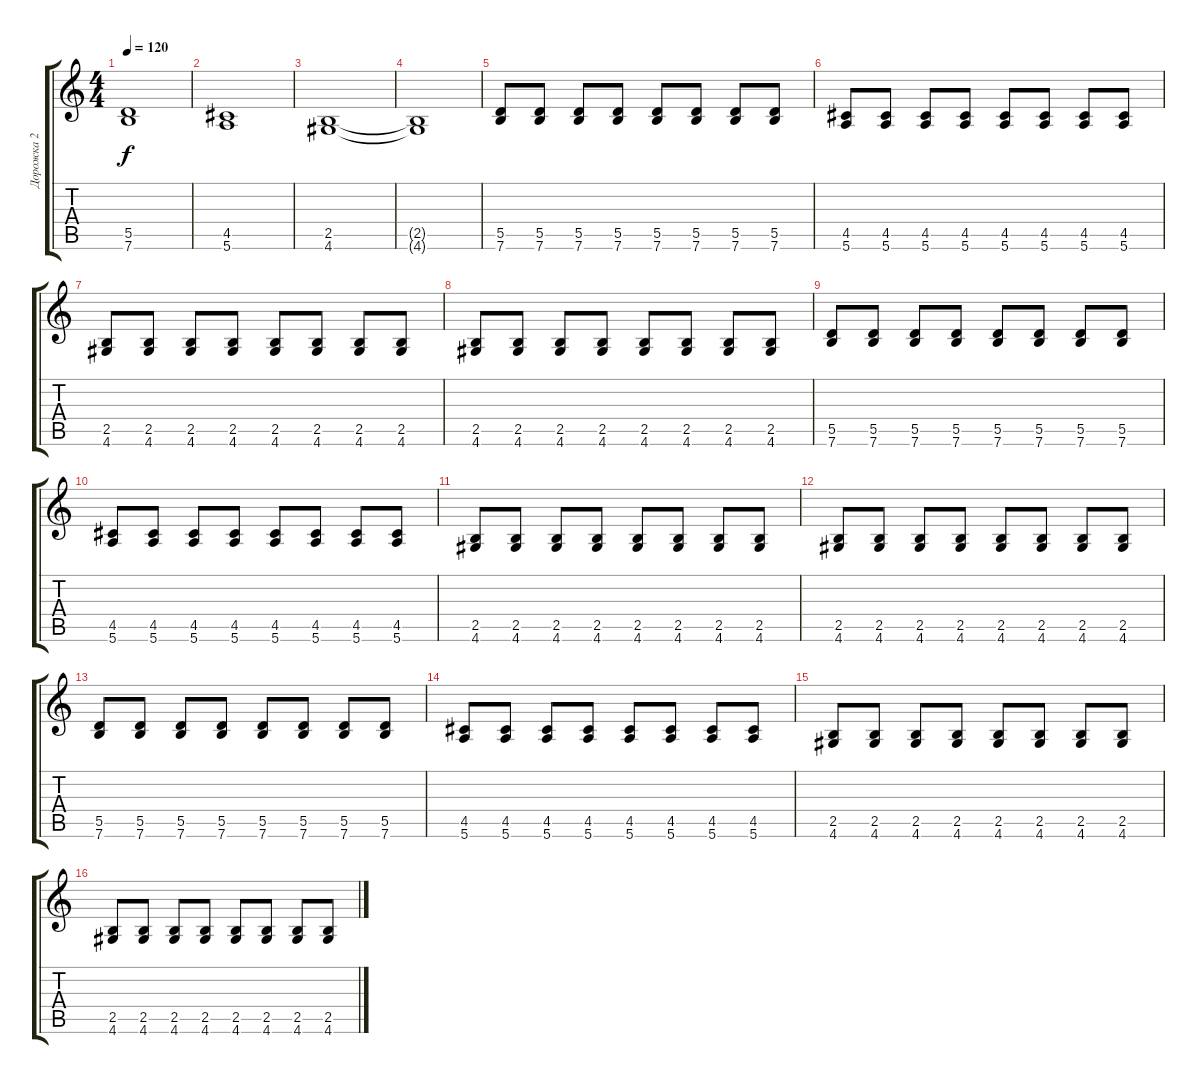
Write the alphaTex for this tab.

\track ("Дорожка 2" "Дорожка 2") {instrument electricguitarclean}
\staff {score tabs}
\tuning (E4 B3 G3 D3 A2 E2) {hide}
\ts (4 4)
\tempo 120
\clef g2
\ks c
(5.5 7.6).1{dy f} |
(4.5 5.6).1 |
(2.5 4.6).1 |
(2.5{t} 4.6{t}).1 |
(5.5 7.6).8 (5.5 7.6).8 (5.5 7.6).8 (5.5 7.6).8 (5.5 7.6).8 (5.5 7.6).8 (5.5 7.6).8 (5.5 7.6).8 |
(4.5 5.6).8 (4.5 5.6).8 (4.5 5.6).8 (4.5 5.6).8 (4.5 5.6).8 (4.5 5.6).8 (4.5 5.6).8 (4.5 5.6).8 |
(2.5 4.6).8 (2.5 4.6).8 (2.5 4.6).8 (2.5 4.6).8 (2.5 4.6).8 (2.5 4.6).8 (2.5 4.6).8 (2.5 4.6).8 |
(2.5 4.6).8 (2.5 4.6).8 (2.5 4.6).8 (2.5 4.6).8 (2.5 4.6).8 (2.5 4.6).8 (2.5 4.6).8 (2.5 4.6).8 |
(5.5 7.6).8 (5.5 7.6).8 (5.5 7.6).8 (5.5 7.6).8 (5.5 7.6).8 (5.5 7.6).8 (5.5 7.6).8 (5.5 7.6).8 |
(4.5 5.6).8 (4.5 5.6).8 (4.5 5.6).8 (4.5 5.6).8 (4.5 5.6).8 (4.5 5.6).8 (4.5 5.6).8 (4.5 5.6).8 |
(2.5 4.6).8 (2.5 4.6).8 (2.5 4.6).8 (2.5 4.6).8 (2.5 4.6).8 (2.5 4.6).8 (2.5 4.6).8 (2.5 4.6).8 |
(2.5 4.6).8 (2.5 4.6).8 (2.5 4.6).8 (2.5 4.6).8 (2.5 4.6).8 (2.5 4.6).8 (2.5 4.6).8 (2.5 4.6).8 |
(5.5 7.6).8 (5.5 7.6).8 (5.5 7.6).8 (5.5 7.6).8 (5.5 7.6).8 (5.5 7.6).8 (5.5 7.6).8 (5.5 7.6).8 |
(4.5 5.6).8 (4.5 5.6).8 (4.5 5.6).8 (4.5 5.6).8 (4.5 5.6).8 (4.5 5.6).8 (4.5 5.6).8 (4.5 5.6).8 |
(2.5 4.6).8 (2.5 4.6).8 (2.5 4.6).8 (2.5 4.6).8 (2.5 4.6).8 (2.5 4.6).8 (2.5 4.6).8 (2.5 4.6).8 |
(2.5 4.6).8 (2.5 4.6).8 (2.5 4.6).8 (2.5 4.6).8 (2.5 4.6).8 (2.5 4.6).8 (2.5 4.6).8 (2.5 4.6).8
